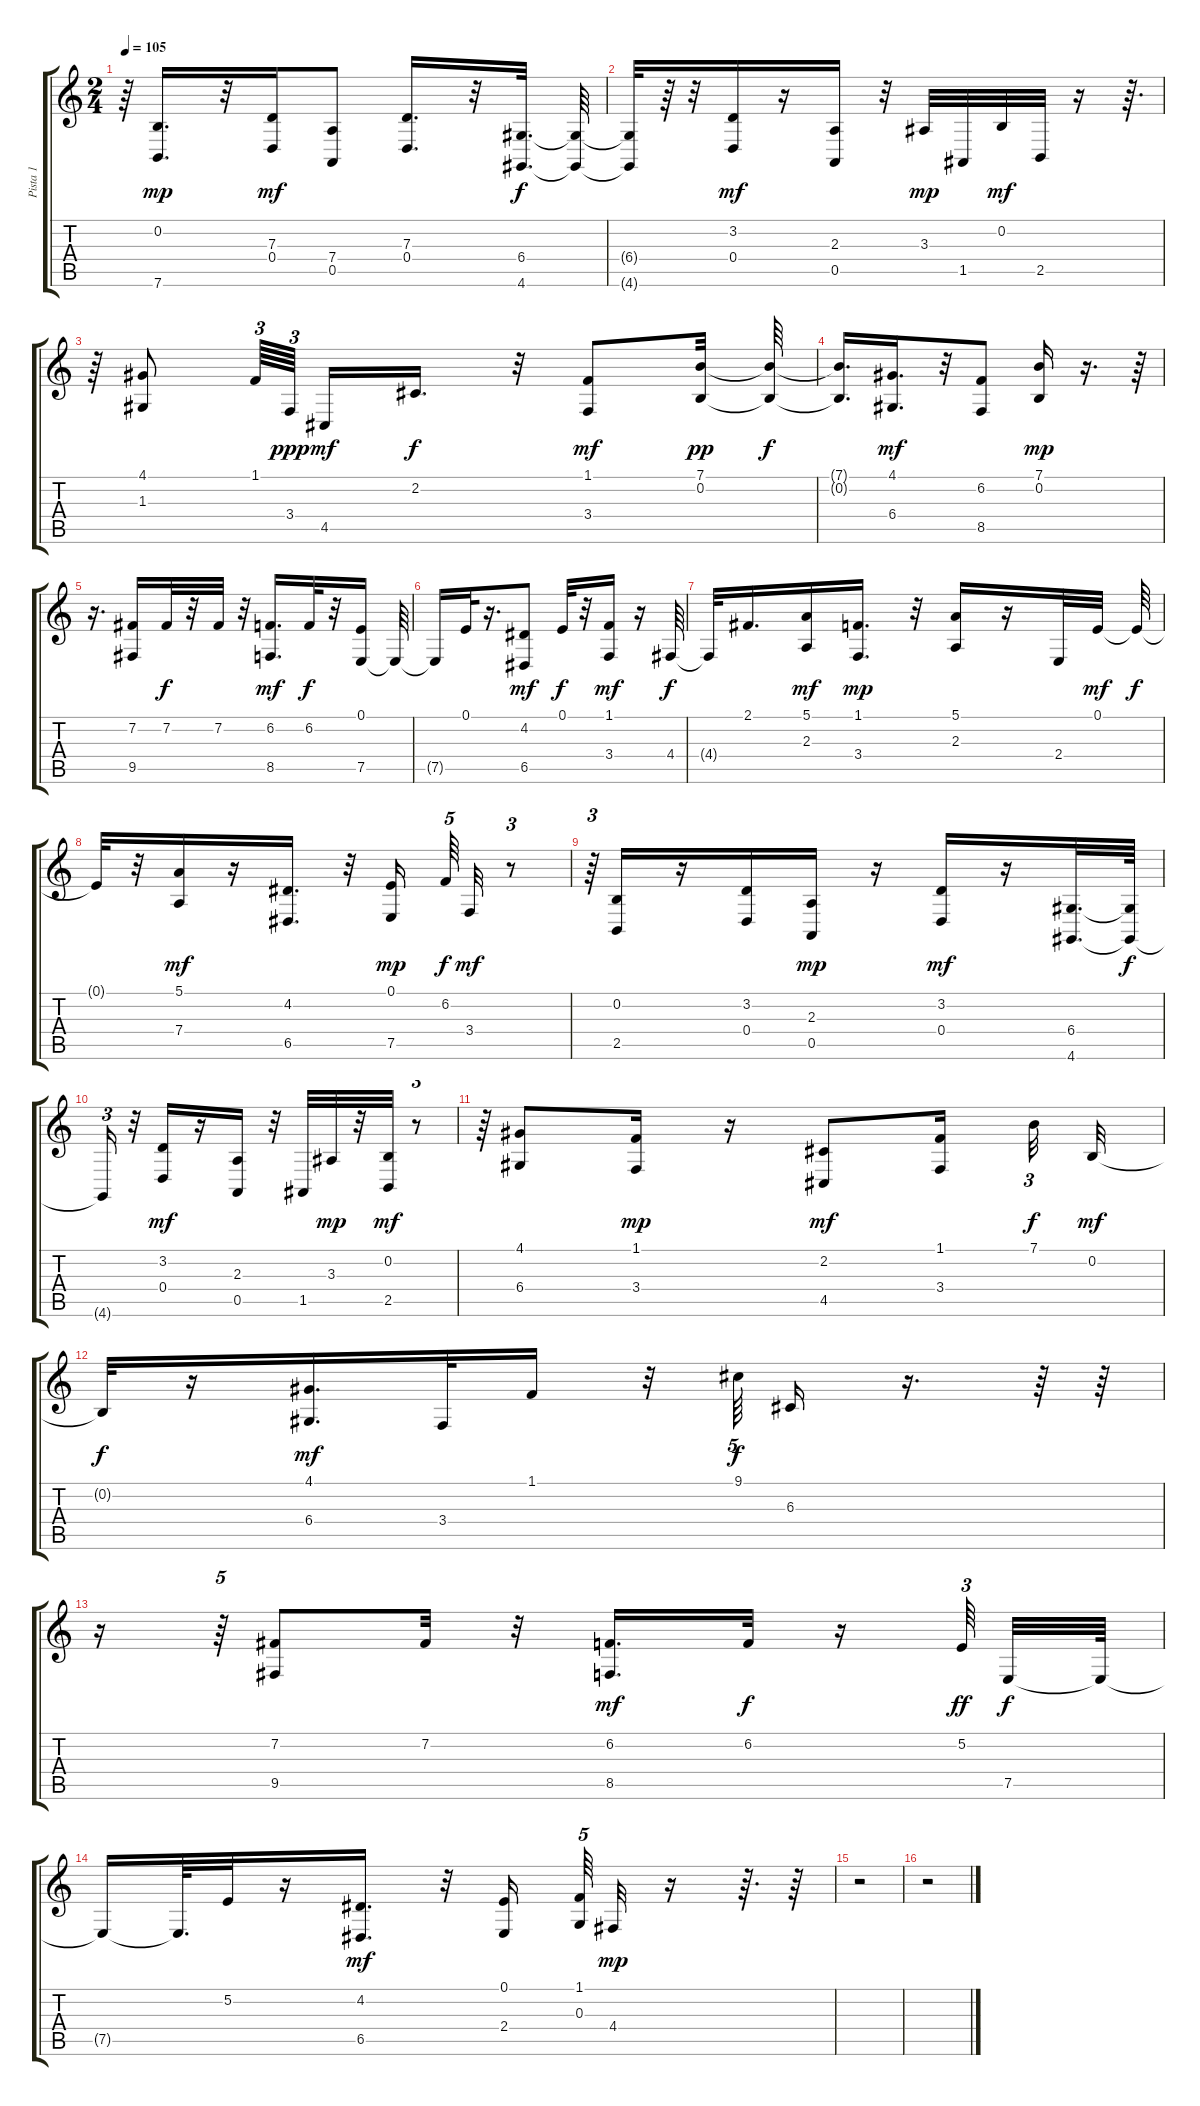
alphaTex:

\track ("Pista 1" "Pista 1") {instrument brightacousticpiano}
\staff {score tabs}
\tuning (E4 B3 G3 D3 A2 E2) {hide}
\ts (2 4)
\tempo 105
\clef g2
\ks c
r.64{dy mf} (0.2 7.6).16{d dy mp} r.32 (7.3 0.4).16{dy mf} (7.4 0.5).8 (7.3 0.4).16{d} r.32 (6.4 4.6).32{d dy f} (6.4{t} 4.6{t}).64 |
(6.4{t} 4.6{t}).32 r.64 r.32 (3.2 0.4).16{dy mf} r.16 (2.3 0.5).16 r.32 3.3.32{dy mp} 1.5.32 0.2.32{dy mf} 2.5.32 r.16 r.64{d} |
r.64 (4.1 1.3).8 1.1.64{tu (3 2)} 3.4.64{tu (3 2) dy ppp} 4.5.16{dy mf} 2.2.16{d dy f} r.32 (1.1 3.4).8{dy mf} (7.1 0.2).32{dy pp} (7.1{t} 0.2{t}).64{dy f} |
(7.1{t} 0.2{t}).16{d} (4.1 6.4).16{d dy mf} r.32 (6.2 8.5).8 (7.1 0.2).16{dy mp} r.16{d} r.64 |
r.16{d} (7.2 9.5).16 7.2.32{dy f} r.32 7.2.32 r.32 (6.2 8.5).16{d dy mf} 6.2.32{dy f} r.32 (0.1 7.5).16 7.5{t}.64 |
7.5{t}.16 0.1.32 r.16{d} (4.2 6.5).8{dy mf} 0.1.32{dy f} r.32 (1.1 3.4).16{dy mf} r.16 4.4.64{dy f} |
4.4{t}.32 2.1.16{d} (5.1 2.3).16{dy mf} (1.1 3.4).16{d dy mp} r.32 (5.1 2.3).16 r.16 2.4.32 0.1.32{dy mf} 0.1{t}.64{dy f} |
0.1{t}.32 r.32 (5.1 7.4).16{dy mf} r.16 (4.2 6.5).16{d} r.32 (0.1 7.5).16{dy mp} 6.2.64{tu (5 4) dy f} 3.4.32{dy mf} r.8{tu (3 2)} |
r.64{tu (3 2)} (0.2 2.5).16 r.16 (3.2 0.4).16 (2.3 0.5).16{dy mp} r.16 (3.2 0.4).16{dy mf} r.16 (6.4 4.6).32{d} (6.4{t} 4.6{t}).64{dy f} |
4.6{t}.16{tu (3 2)} r.32 (3.2 0.4).16{dy mf} r.16 (2.3 0.5).16 r.32 1.5.32 3.3.32{dy mp} r.32 (0.2 2.5).32{dy mf} r.8{tu (3 2)} |
r.64{tu (3 2)} (4.1 6.4).8 (1.1 3.4).16{dy mp} r.16 (2.2 4.5).8{dy mf} (1.1 3.4).16 7.1.32{tu (3 2) dy f} 0.2.32{dy mf} |
0.2{t}.32{dy f} r.16 (4.1 6.4).16{d dy mf} 3.4.32 1.1.16 r.32 9.1.64{tu (5 4) dy f} 6.3.16 r.16{d} r.64 r.64 |
r.16 r.64{tu (5 4)} (7.2 9.5).8 7.2.32 r.32 (6.2 8.5).16{d dy mf} 6.2.32{dy f} r.16 5.2.64{tu (3 2) dy ff} 7.5.32{dy f} 7.5{t}.64 |
7.5{t}.16 7.5{t}.64{d} 5.2.32 r.16 (4.2 6.5).16{d dy mf} r.32 (0.1 2.4).16 (1.1 0.3).64{tu (5 4)} 4.4.32{dy mp} r.16 r.64{d} r.64 |
r.2 |
r.2
